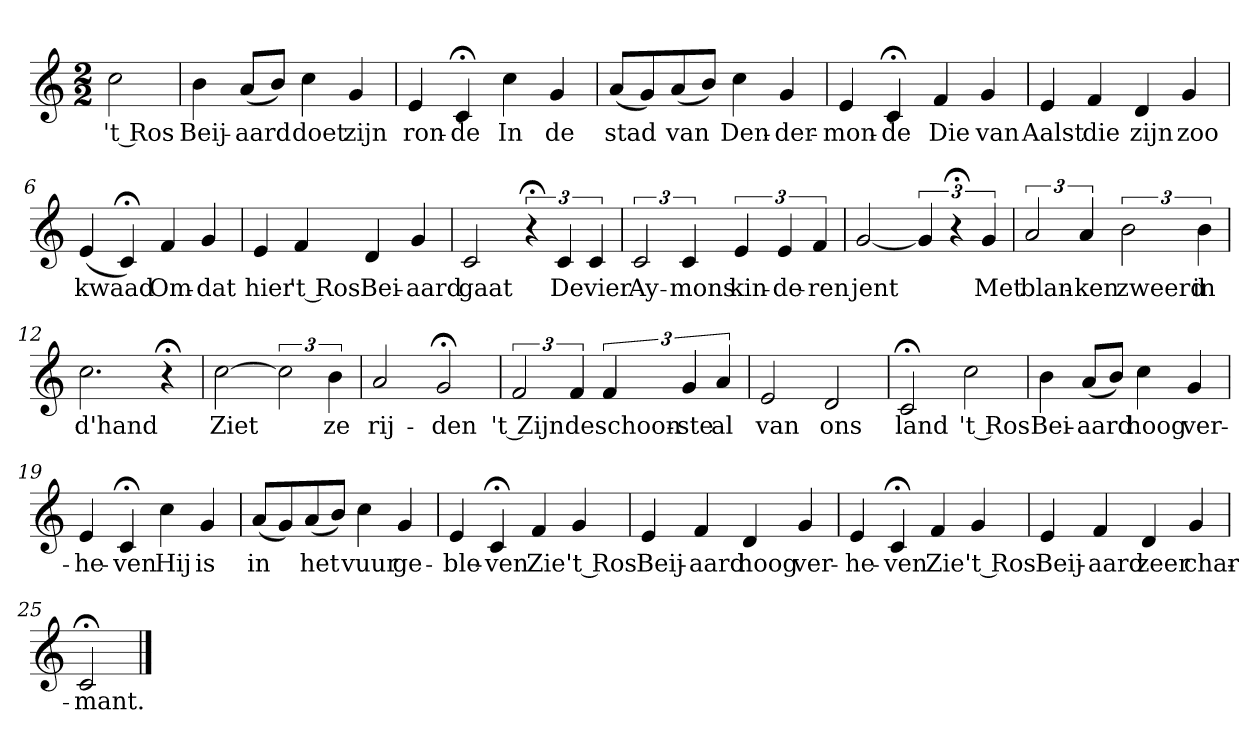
**kern	**text
*part1	*part1
*staff1	*staff1
*k[]	*
*C:	*
*M2/2	*
*MM120	*
=	=
2cc	't Ros
=1	=1
4b	Beij-
(8aL	-aard
8bJ)	.
4cc	doet
4g	zijn
=2	=2
4e	ron-
4c;<	-de
4cc	In
4g	de
=3	=3
(8aL	stad
8g)	.
(8a	van
8bJ)	.
4cc	Den-
4g	-der-
=4	=4
4e	-mon-
4c;<	-de
4f	Die
4g	van
=5	=5
4e	Aalst
4f	die
4d	zijn
4g	zoo
=6	=6
(4e	kwaad
4c;<)	.
4f	Om-
4g	-dat
=7	=7
4e	hier
4f	't Ros
4d	Bei-
4g	-aard
=8	=8
2c	gaat
6r;<	.
6c	De
6c	vier
=9	=9
3c	Ay-
6c	-mons
6e	kin-
6e	-de-
6f	-ren
=10	=10
[2g	jent
6g]	.
6r;<	.
6g	Met
=11	=11
3a	blan-
6a	-ken
3b	zweerd
6b	in
=12	=12
2.cc	d'hand
4r;<	.
=13	=13
[2cc	Ziet
3cc]	.
6b	ze
=14	=14
2a	rij-
2g;<	-den
=15	=15
3f	't Zijn
6f	de
6f	schoon-
6g	-ste
6a	al
=16	=16
2e	van
2d	ons
=17	=17
2c;<	land
2cc	't Ros
=18	=18
4b	Bei-
(8aL	-aard
8bJ)	.
4cc	hoog
4g	ver-
=19	=19
4e	-he-
4c;<	-ven
4cc	Hij
4g	is
=20	=20
(8aL	in
8g)	.
(8a	het
8bJ)	.
4cc	vuur
4g	ge-
=21	=21
4e	-ble-
4c;<	-ven
4f	Zie
4g	't Ros
=22	=22
4e	Beij-
4f	-aard
4d	hoog
4g	ver-
=23	=23
4e	-he-
4c;<	-ven
4f	Zie
4g	't Ros
=24	=24
4e	Beij-
4f	-aard
4d	zeer
4g	char-
=25	=25
2c;<	-mant.
==	==
*-	*-
